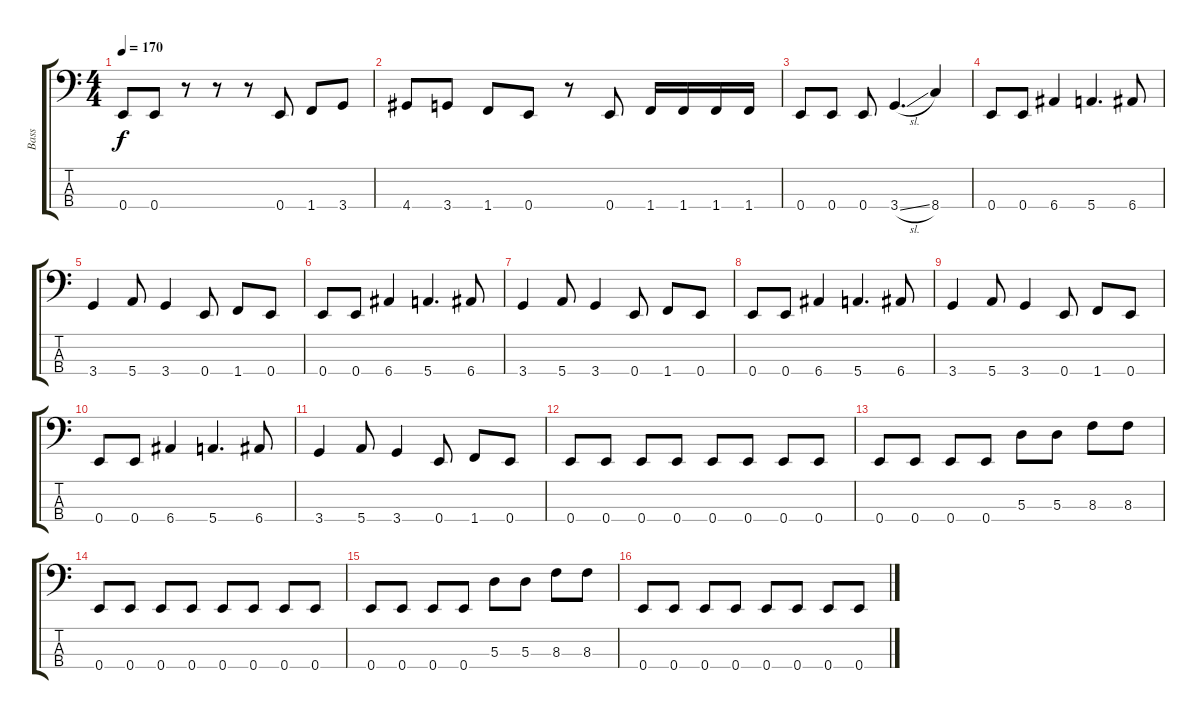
\track ("Bass" "Bass") {instrument electricbasspick}
\staff {score tabs}
\tuning (G2 D2 A1 E1) {hide}
\ts (4 4)
\tempo 170
\clef f4
\ks c
0.4.8{dy f} 0.4.8 r.8 r.8 r.8 0.4.8 1.4.8 3.4.8 |
4.4.8 3.4.8 1.4.8 0.4.8 r.8 0.4.8 1.4.16 1.4.16 1.4.16 1.4.16 |
0.4.8 0.4.8 0.4.8 3.4{sl}.4{d} 8.4.4 |
0.4.8 0.4.8 6.4.4 5.4.4{d} 6.4.8 |
3.4.4 5.4.8 3.4.4 0.4.8 1.4.8 0.4.8 |
0.4.8 0.4.8 6.4.4 5.4.4{d} 6.4.8 |
3.4.4 5.4.8 3.4.4 0.4.8 1.4.8 0.4.8 |
0.4.8 0.4.8 6.4.4 5.4.4{d} 6.4.8 |
3.4.4 5.4.8 3.4.4 0.4.8 1.4.8 0.4.8 |
0.4.8 0.4.8 6.4.4 5.4.4{d} 6.4.8 |
3.4.4 5.4.8 3.4.4 0.4.8 1.4.8 0.4.8 |
0.4.8 0.4.8 0.4.8 0.4.8 0.4.8 0.4.8 0.4.8 0.4.8 |
0.4.8 0.4.8 0.4.8 0.4.8 5.3.8 5.3.8 8.3.8 8.3.8 |
0.4.8 0.4.8 0.4.8 0.4.8 0.4.8 0.4.8 0.4.8 0.4.8 |
0.4.8 0.4.8 0.4.8 0.4.8 5.3.8 5.3.8 8.3.8 8.3.8 |
0.4.8 0.4.8 0.4.8 0.4.8 0.4.8 0.4.8 0.4.8 0.4.8
